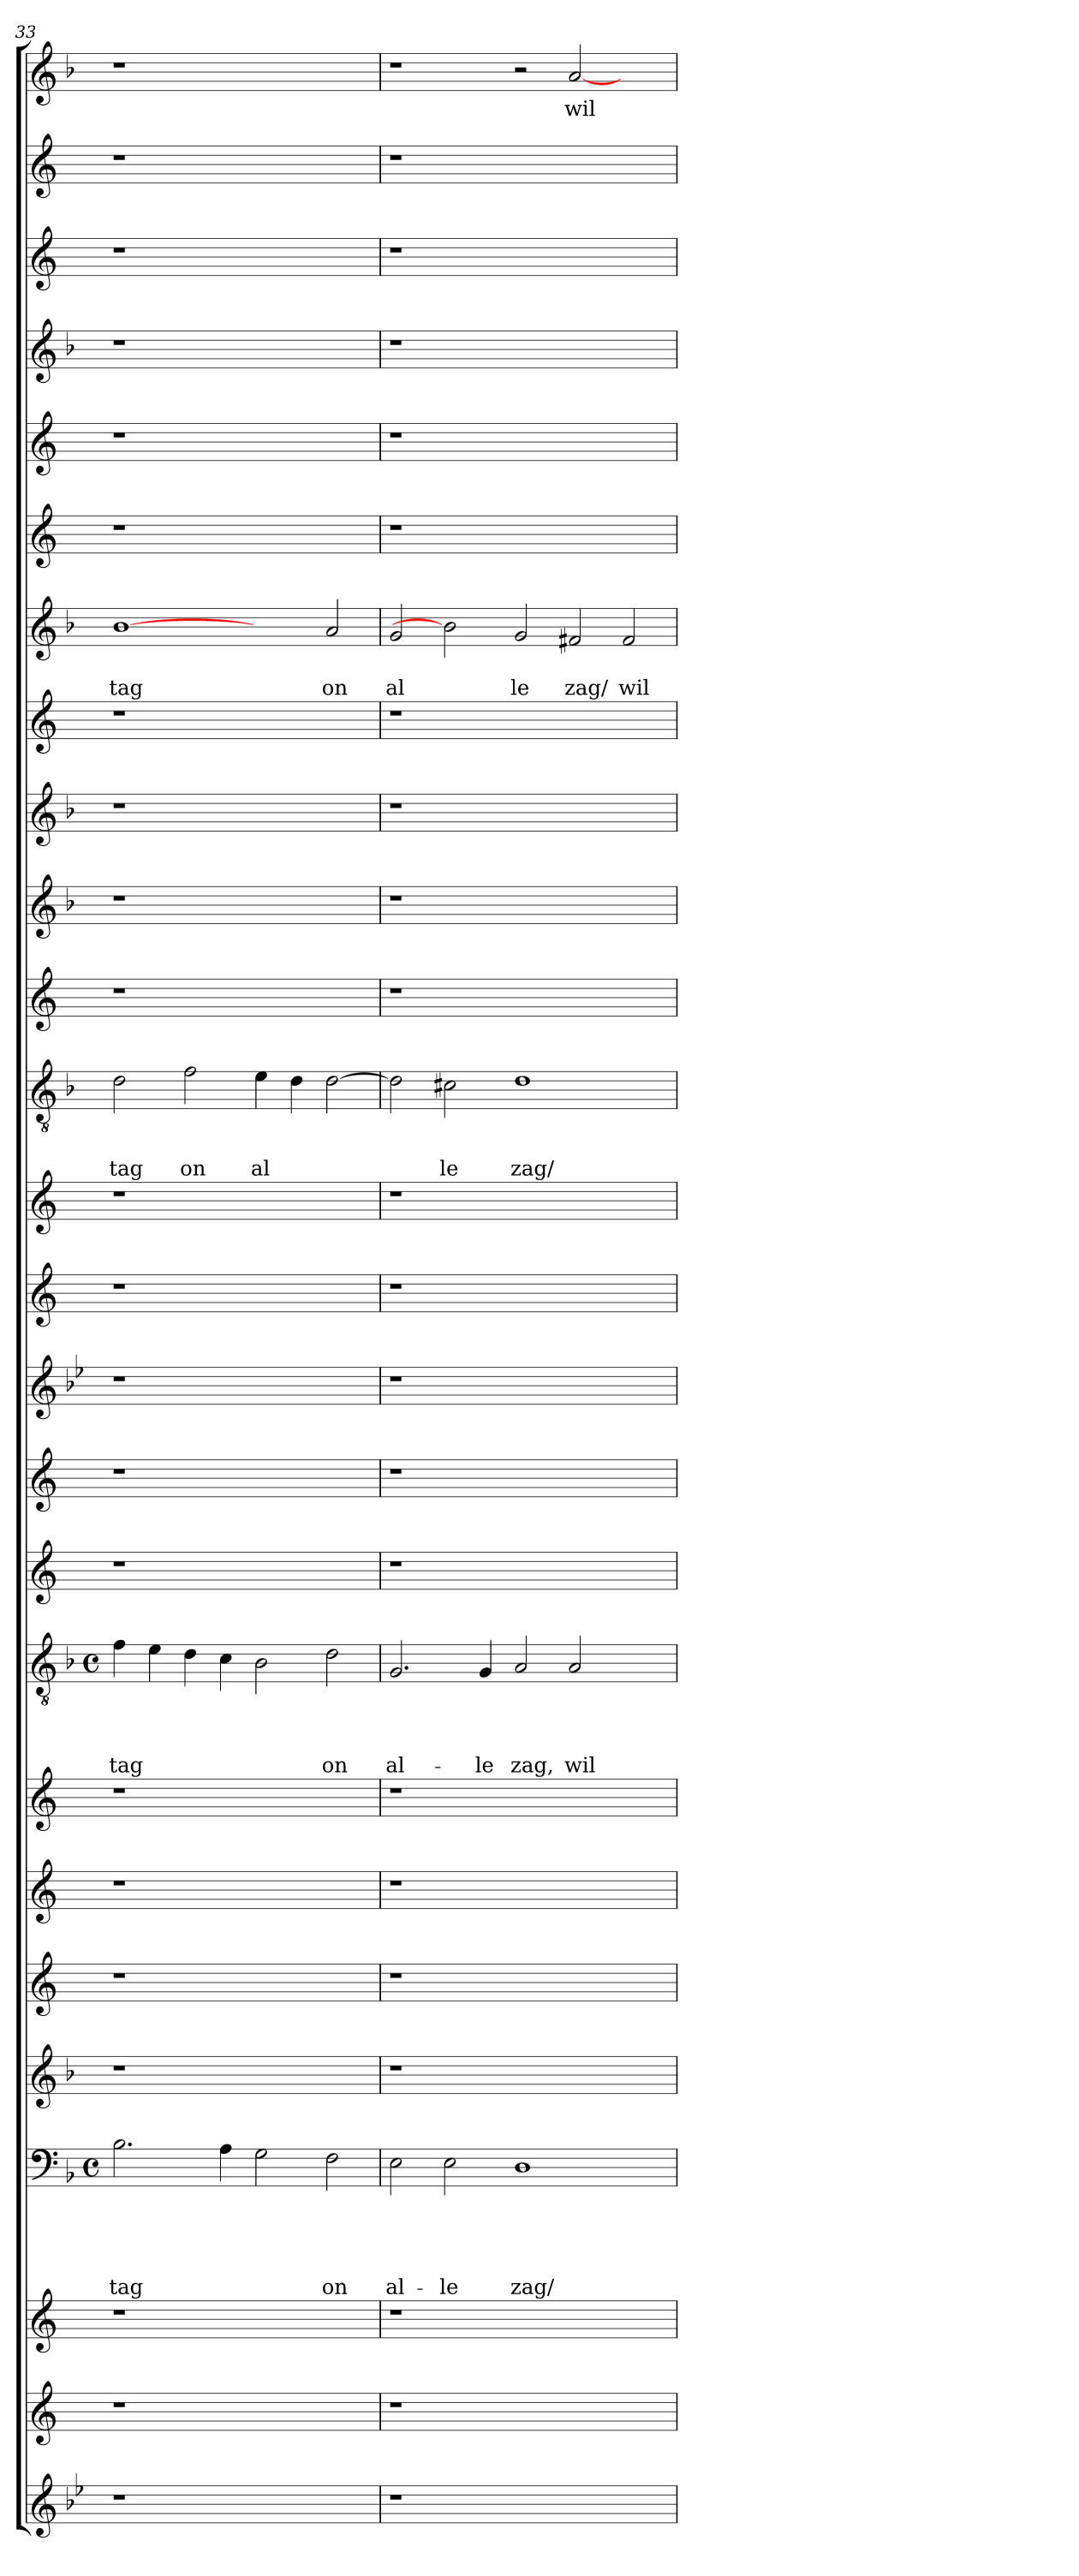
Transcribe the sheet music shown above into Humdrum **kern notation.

**kern	**kern	**kern	**kern	**text	**text	**text	**text	**text	**kern	**kern	**kern	**kern	**kern	**text	**text	**text	**text	**kern	**kern	**kern	**kern	**kern	**kern	**text	**text	**text	**kern	**kern	**kern	**kern	**kern	**text	**text	**kern	**kern	**kern	**kern	**kern	**kern	**text
*part26	*part25	*part24	*part23	*part23	*part23	*part23	*part23	*part23	*part22	*part21	*part20	*part19	*part18	*part18	*part18	*part18	*part18	*part17	*part16	*part15	*part14	*part13	*part12	*part12	*part12	*part12	*part11	*part10	*part9	*part8	*part7	*part7	*part7	*part6	*part5	*part4	*part3	*part2	*part1	*part1
*staff26	*staff25	*staff24	*staff23	*staff23	*staff23	*staff23	*staff23	*staff23	*staff22	*staff21	*staff20	*staff19	*staff18	*staff18	*staff18	*staff18	*staff18	*staff17	*staff16	*staff15	*staff14	*staff13	*staff12	*staff12	*staff12	*staff12	*staff11	*staff10	*staff9	*staff8	*staff7	*staff7	*staff7	*staff6	*staff5	*staff4	*staff3	*staff2	*staff1	*staff1
!!LO:LB:g=z
*clefG2	*clefG2	*clefG2	*clefF4	*	*	*	*	*	*clefG2	*clefG2	*clefG2	*clefG2	*clefGv2	*	*	*	*	*clefG2	*clefG2	*clefG2	*clefG2	*clefG2	*clefGv2	*	*	*	*clefG2	*clefG2	*clefG2	*clefG2	*clefG2	*	*	*clefG2	*clefG2	*clefG2	*clefG2	*clefG2	*clefG2	*
*	*ITrd1c2	*ITrd1c2	*ITrd1c2	*	*	*	*	*	*ITrd-3c-5	*ITrd1c2	*ITrd1c2	*ITrd1c2	*ITrd1c2	*	*	*	*	*ITrd1c2	*ITrd1c2	*	*ITrd1c2	*ITrd1c2	*ITrd1c2	*	*	*	*ITrd1c2	*ITrd-3c-5	*ITrd-3c-5	*ITrd1c2	*ITrd1c2	*	*	*ITrd1c2	*ITrd1c2	*ITrd-3c-5	*ITrd1c2	*ITrd1c2	*ITrd-3c-5	*
*k[b-e-]	*k[b-e-]	*k[b-e-]	*k[b-e-a-]	*	*	*	*	*	*k[b-e-]	*k[b-e-]	*k[b-e-]	*k[b-e-]	*k[b-e-a-]	*	*	*	*	*k[b-e-]	*k[b-e-]	*k[b-e-]	*k[b-e-]	*k[b-e-]	*k[b-e-a-]	*	*	*	*k[b-e-]	*k[b-e-]	*k[b-e-]	*k[b-e-]	*k[b-e-a-]	*	*	*k[b-e-]	*k[b-e-]	*k[b-e-]	*k[b-e-]	*k[b-e-]	*k[b-e-]	*
*B-:	*B-:	*B-:	*E-:	*	*	*	*	*	*B-:	*B-:	*B-:	*B-:	*E-:	*	*	*	*	*B-:	*B-:	*B-:	*B-:	*B-:	*E-:	*	*	*	*B-:	*B-:	*B-:	*B-:	*E-:	*	*	*B-:	*B-:	*B-:	*B-:	*B-:	*B-:	*
*	*	*	*M4/4	*	*	*	*	*	*	*	*	*	*M4/4	*	*	*	*	*	*	*	*	*	*	*	*	*	*	*	*	*	*	*	*	*	*	*	*	*	*	*
*	*	*	*met(c)	*	*	*	*	*	*	*	*	*	*met(c)	*	*	*	*	*	*	*	*	*	*	*	*	*	*	*	*	*	*	*	*	*	*	*	*	*	*	*
=33	=33	=33	=33	=33	=33	=33	=33	=33	=33	=33	=33	=33	=33	=33	=33	=33	=33	=33	=33	=33	=33	=33	=33	=33	=33	=33	=33	=33	=33	=33	=33	=33	=33	=33	=33	=33	=33	=33	=33	=33
!	!	!	!	!	!	!	!	!LO:LY:b	!	!	!	!	!	!	!	!	!LO:LY:b	!	!	!	!	!	!	!	!	!LO:LY:b	!	!	!	!	!	!	!LO:LY:b	!	!	!	!	!	!	!
1r	1r	1r	2.A-\	.	.	.	.	tag	1r	1r	1r	1r	4e-\	.	.	.	tag	1r	1r	1r	1r	1r	2c\	.	.	tag	1r	1r	1r	1r	[1a-	.	tag	1r	1r	1r	1r	1r	1r	.
.	.	.	.	.	.	.	.	.	.	.	.	.	4d\	.	.	.	.	.	.	.	.	.	.	.	.	.	.	.	.	.	.	.	.	.	.	.	.	.	.	.
!	!	!	!	!	!	!	!	!	!	!	!	!	!	!	!	!	!	!	!	!	!	!	!	!	!	!LO:LY:b	!	!	!	!	!	!	!	!	!	!	!	!	!	!
.	.	.	.	.	.	.	.	.	.	.	.	.	4c\	.	.	.	.	.	.	.	.	.	2e-\	.	.	on	.	.	.	.	.	.	.	.	.	.	.	.	.	.
.	.	.	4G\	.	.	.	.	.	.	.	.	.	4B-\	.	.	.	.	.	.	.	.	.	.	.	.	.	.	.	.	.	.	.	.	.	.	.	.	.	.	.
!	!	!	!	!	!	!	!	!	!	!	!	!	!	!	!	!	!	!	!	!	!	!	!	!	!	!LO:LY:b	!	!	!	!	!	!	!	!	!	!	!	!	!	!
1ryy	1ryy	1ryy	2F\	.	.	.	.	.	1ryy	1ryy	1ryy	1ryy	2A-\	.	.	.	.	1ryy	1ryy	1ryy	1ryy	1ryy	4d\	.	.	al	1ryy	1ryy	1ryy	1ryy	2ryy	.	.	1ryy	1ryy	1ryy	1ryy	1ryy	1ryy	.
.	.	.	.	.	.	.	.	.	.	.	.	.	.	.	.	.	.	.	.	.	.	.	4c\	.	.	.	.	.	.	.	.	.	.	.	.	.	.	.	.	.
!	!	!	!	!	!	!	!	!LO:LY:b	!	!	!	!	!	!	!	!	!LO:LY:b	!	!	!	!	!	!	!	!	!	!	!	!	!	!	!	!LO:LY:b	!	!	!	!	!	!	!
.	.	.	2E-\	.	.	.	.	on	.	.	.	.	2c\	.	.	.	on	.	.	.	.	.	[>2c\	.	.	.	.	.	.	.	2g/	.	on	.	.	.	.	.	.	.
=34	=34	=34	=34	=34	=34	=34	=34	=34	=34	=34	=34	=34	=34	=34	=34	=34	=34	=34	=34	=34	=34	=34	=34	=34	=34	=34	=34	=34	=34	=34	=34	=34	=34	=34	=34	=34	=34	=34	=34	=34
!	!	!	!	!	!	!	!	!LO:LY:b	!	!	!	!	!	!	!	!	!LO:LY:b	!	!	!	!	!	!	!	!	!	!	!	!	!	!	!	!LO:LY:b	!	!	!	!	!	!	!
1r	1r	1r	2D\	.	.	.	.	al-	1r	1r	1r	1r	2.F/	.	.	.	al-	1r	1r	1r	1r	1r	2c\]	.	.	.	1r	1r	1r	1r	2f/	.	al	1r	1r	1r	1r	1r	1r	.
!	!	!	!	!	!	!	!	!LO:LY:b	!	!	!	!	!	!	!	!	!	!	!	!	!	!	!	!	!	!LO:LY:b	!	!	!	!	!	!	!	!	!	!	!	!	!	!
.	.	.	2D\	.	.	.	.	-le	.	.	.	.	.	.	.	.	.	.	.	.	.	.	2B\	.	.	le	.	.	.	.	2a-]	.	.	.	.	.	.	.	.	.
!	!	!	!	!	!	!	!	!	!	!	!	!	!	!	!	!	!LO:LY:b	!	!	!	!	!	!	!	!	!	!	!	!	!	!	!	!	!	!	!	!	!	!	!
.	.	.	.	.	.	.	.	.	.	.	.	.	4F/	.	.	.	-le	.	.	.	.	.	.	.	.	.	.	.	.	.	.	.	.	.	.	.	.	.	.	.
!	!	!	!	!	!	!	!	!LO:LY:b	!	!	!	!	!	!	!	!	!LO:LY:b	!	!	!	!	!	!	!	!	!LO:LY:b	!	!	!	!	!	!	!LO:LY:b	!	!	!	!	!	!	!
1.ryy	1.ryy	1.ryy	1C	.	.	.	.	zag/	1.ryy	1.ryy	1.ryy	1.ryy	2G/	.	.	.	zag,	1.ryy	1.ryy	1.ryy	1.ryy	1.ryy	1c	.	.	zag/	1.ryy	1.ryy	1.ryy	1.ryy	2f/	.	le	1.ryy	1.ryy	1.ryy	1.ryy	1.ryy	2r	.
!	!	!	!	!	!	!	!	!	!	!	!	!	!	!	!	!	!LO:LY:b	!	!	!	!	!	!	!	!	!	!	!	!	!	!	!	!LO:LY:b	!	!	!	!	!	!	!LO:LY:b
.	.	.	.	.	.	.	.	.	.	.	.	.	2G/	.	.	.	wil	.	.	.	.	.	.	.	.	.	.	.	.	.	2en/	.	zag/	.	.	.	.	.	[<2dd/	wil
!	!	!	!	!	!	!	!	!	!	!	!	!	!	!	!	!	!	!	!	!	!	!	!	!	!	!	!	!	!	!	!	!	!LO:LY:b	!	!	!	!	!	!	!
.	.	.	2ryy	.	.	.	.	.	.	.	.	.	2ryy	.	.	.	.	.	.	.	.	.	2ryy	.	.	.	.	.	.	.	2e/	.	wil	.	.	.	.	.	2ryy	.
=	=	=	=	=	=	=	=	=	=	=	=	=	=	=	=	=	=	=	=	=	=	=	=	=	=	=	=	=	=	=	=	=	=	=	=	=	=	=	=	=
*-	*-	*-	*-	*-	*-	*-	*-	*-	*-	*-	*-	*-	*-	*-	*-	*-	*-	*-	*-	*-	*-	*-	*-	*-	*-	*-	*-	*-	*-	*-	*-	*-	*-	*-	*-	*-	*-	*-	*-	*-
